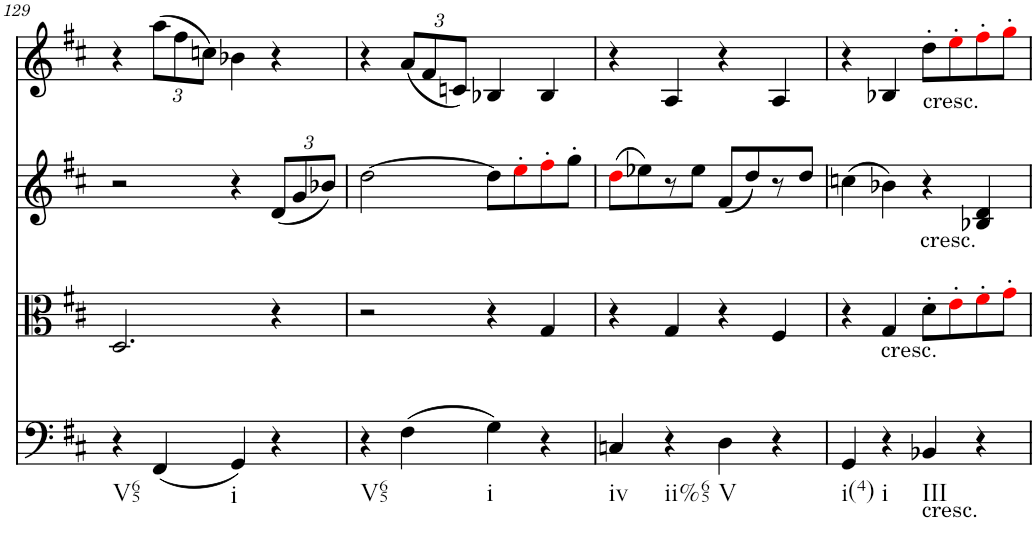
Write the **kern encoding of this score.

**kern	**kern	**kern	**kern
*part4	*part3	*part2	*part1
*staff4	*staff3	*staff2	*staff1
*I"Violoncello	*I"Viola	*I"Violin II	*I"Violin I
!!LO:PB:g=z
*clefF4	*clefC3	*clefG2	*clefG2
*k[f#c#]	*k[f#c#]	*k[f#c#]	*k[f#c#]
*M2/2	*M2/2	*M2/2	*M2/2
=129	=129	=129	=129
!LO:TX:b:t=V65	!	!	!
4r	2.D/	2r	4r
*	*	*	*Xbrackettup
(4FF#/	.	.	(12aa\L
.	.	.	12ff#\
.	.	.	12ccn\J)
!LO:TX:b:t=i	!	!	!
4GG/)	.	4r	4b-X\
*	*	*Xbrackettup	*
4r	4r	(12d/L	4r
.	.	12g/	.
.	.	12b-X/J)	.
=130	=130	=130	=130
!LO:TX:b:t=V65	!	!	!
4r	2r	[2dd\	4r
(4F#\	.	.	(12a/L
.	.	.	12f#/
.	.	.	12cn/J)
!LO:TX:b:t=i	!	!	!
4G\)	4r	8dd\L]	4B-X/
.	.	8ee'i\	.
4r	4G/	8ff#'i\	4B-/
.	.	8gg'\J	.
=131	=131	=131	=131
!LO:TX:b:t=iv	!	!	!
4Cn/	4r	(8ddi\L	4r
.	.	8ee-X\)	.
!LO:TX:b:t=ii%65	!	!	!
4r	4G/	8r	4A/
.	.	8ee-\J	.
!LO:TX:b:t=V	!	!	!
4D\	4r	(8f#/L	4r
.	.	8dd/)	.
4r	4F#/	8r	4A/
.	.	8dd/J	.
=132	=132	=132	=132
!LO:TX:b:t=i(4)	!	!	!
4GG/	4r	(4ccn\	4r
!	!LO:TX:b:t=cresc.	!	!
!LO:TX:b:t=i	!	!	!
4r	4G/	4b-X\)	4B-X/
!	!	!	!LO:TX:b:t=cresc.
!	!	!LO:TX:b:t=cresc.	!
!LO:TX:b:t=cresc.	!	!	!
!LO:TX:b:t=III	!	!	!
4BB-X/	8d'\L	4r	8dd'\L
.	8e'i\	.	8ee'i\
4r	8f#'i\	4B-X/ 4d/	8ff#'i\
.	8g'i\J	.	8gg'i\J
=	=	=	=
*-	*-	*-	*-
